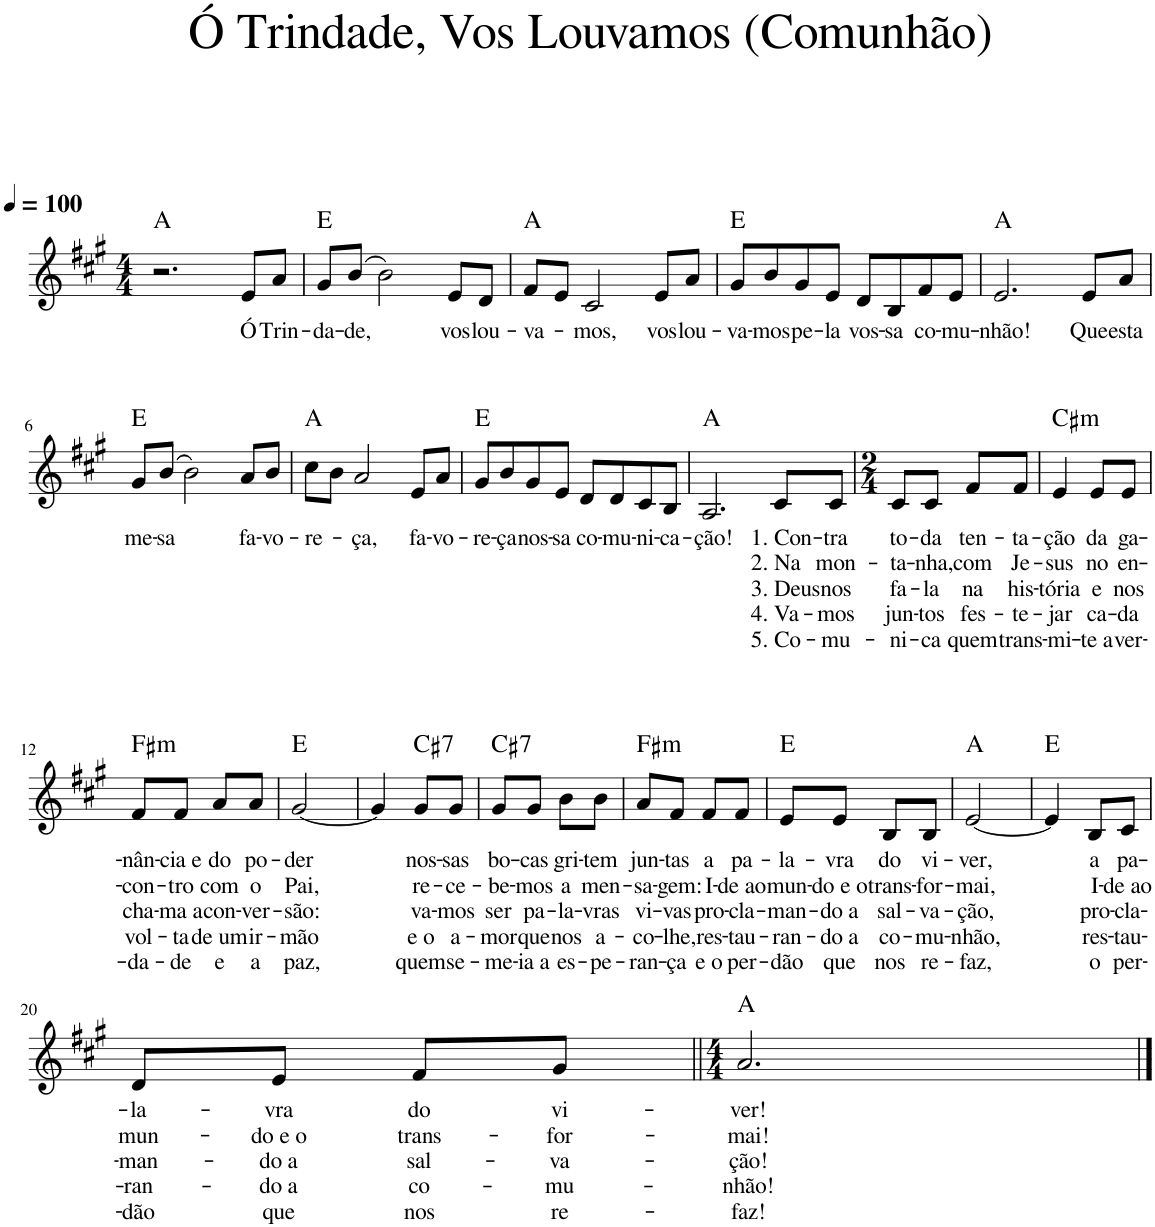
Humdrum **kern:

**kern	**text	**text	**text	**text	**text	**harte
*part1	*part1	*part1	*part1	*part1	*part1	*part1
*staff1	*staff1	*staff1	*staff1	*staff1	*staff1	*
*I"Voz	*	*	*	*	*	*
*I'Vo.	*	*	*	*	*	*
*clefG2	*	*	*	*	*	*
*k[f#c#g#]	*	*	*	*	*	*
*M4/4	*	*	*	*	*	*
*MM100	*	*	*	*	*	*
=1	=1	=1	=1	=1	=1	=1
2.r	.	.	.	.	.	A:maj
!	!LO:LY:b	!	!	!	!	!
8e/L	Ó	.	.	.	.	.
!	!LO:LY:b	!	!	!	!	!
8a/J	Trin-	.	.	.	.	.
=2	=2	=2	=2	=2	=2	=2
!	!LO:LY:b	!	!	!	!	!
8g#/L	-da-	.	.	.	.	E:maj
!	!LO:LY:b	!	!	!	!	!
(8b/J	-de,	.	.	.	.	.
2b\)	.	.	.	.	.	.
!	!LO:LY:b	!	!	!	!	!
8e/L	vos	.	.	.	.	.
!	!LO:LY:b	!	!	!	!	!
8d/J	lou-	.	.	.	.	.
=3	=3	=3	=3	=3	=3	=3
!	!LO:LY:b	!	!	!	!	!
8f#/L	-va-	.	.	.	.	A:maj
8e/J	.	.	.	.	.	.
!	!LO:LY:b	!	!	!	!	!
2c#/	-mos,	.	.	.	.	.
!	!LO:LY:b	!	!	!	!	!
8e/L	vos	.	.	.	.	.
!	!LO:LY:b	!	!	!	!	!
8a/J	lou-	.	.	.	.	.
=4	=4	=4	=4	=4	=4	=4
!	!LO:LY:b	!	!	!	!	!
8g#/L	-va-	.	.	.	.	E:maj
!	!LO:LY:b	!	!	!	!	!
8b/	mos	.	.	.	.	.
!	!LO:LY:b	!	!	!	!	!
8g#/	pe-	.	.	.	.	.
!	!LO:LY:b	!	!	!	!	!
8e/J	-la	.	.	.	.	.
!	!LO:LY:b	!	!	!	!	!
8d/L	vos-	.	.	.	.	.
!	!LO:LY:b	!	!	!	!	!
8B/	-sa	.	.	.	.	.
!	!LO:LY:b	!	!	!	!	!
8f#/	co-	.	.	.	.	.
!	!LO:LY:b	!	!	!	!	!
8e/J	-mu-	.	.	.	.	.
=5	=5	=5	=5	=5	=5	=5
!	!LO:LY:b	!	!	!	!	!
2.e/	-nhão!	.	.	.	.	A:maj
!	!LO:LY:b	!	!	!	!	!
8e/L	Que	.	.	.	.	.
!	!LO:LY:b	!	!	!	!	!
8a/J	esta	.	.	.	.	.
!!LO:LB:g=z
=6	=6	=6	=6	=6	=6	=6
!	!LO:LY:b	!	!	!	!	!
8g#/L	me-	.	.	.	.	E:maj
!	!LO:LY:b	!	!	!	!	!
(8b/J	-sa	.	.	.	.	.
2b\)	.	.	.	.	.	.
!	!LO:LY:b	!	!	!	!	!
8a/L	fa-	.	.	.	.	.
!	!LO:LY:b	!	!	!	!	!
8b/J	-vo-	.	.	.	.	.
=7	=7	=7	=7	=7	=7	=7
!	!LO:LY:b	!	!	!	!	!
8cc#\L	-re-	.	.	.	.	A:maj
8b\J	.	.	.	.	.	.
!	!LO:LY:b	!	!	!	!	!
2a/	-ça,	.	.	.	.	.
!	!LO:LY:b	!	!	!	!	!
8e/L	fa-	.	.	.	.	.
!	!LO:LY:b	!	!	!	!	!
8a/J	-vo-	.	.	.	.	.
=8	=8	=8	=8	=8	=8	=8
!	!LO:LY:b	!	!	!	!	!
8g#/L	-re-	.	.	.	.	E:maj
!	!LO:LY:b	!	!	!	!	!
8b/	-ça	.	.	.	.	.
!	!LO:LY:b	!	!	!	!	!
8g#/	nos-	.	.	.	.	.
!	!LO:LY:b	!	!	!	!	!
8e/J	-sa	.	.	.	.	.
!	!LO:LY:b	!	!	!	!	!
8d/L	co-	.	.	.	.	.
!	!LO:LY:b	!	!	!	!	!
8d/	-mu-	.	.	.	.	.
!	!LO:LY:b	!	!	!	!	!
8c#/	-ni-	.	.	.	.	.
!	!LO:LY:b	!	!	!	!	!
8B/J	-ca-	.	.	.	.	.
=9	=9	=9	=9	=9	=9	=9
!	!LO:LY:b	!	!	!	!	!
2.A/	-ção!	.	.	.	.	A:maj
!	!LO:LY:b	!LO:LY:b	!LO:LY:b	!LO:LY:b	!LO:LY:b	!
8c#/L	1. Con-	2. Na	3. Deus	4. Va-	5. Co-	.
!	!LO:LY:b	!LO:LY:b	!LO:LY:b	!LO:LY:b	!LO:LY:b	!
8c#/J	-tra	mon-	nos	-mos	-mu-	.
=10	=10	=10	=10	=10	=10	=10
*M2/4	*	*	*	*	*	*
!	!LO:LY:b	!LO:LY:b	!LO:LY:b	!LO:LY:b	!LO:LY:b	!
8c#/L	to-	-ta-	fa-	jun-	-ni-	.
!	!LO:LY:b	!LO:LY:b	!LO:LY:b	!LO:LY:b	!LO:LY:b	!
8c#/J	-da	-nha,	-la	-tos	-ca	.
!	!LO:LY:b	!LO:LY:b	!LO:LY:b	!LO:LY:b	!LO:LY:b	!
8f#/L	ten-	com	na	fes-	quem	.
!	!LO:LY:b	!LO:LY:b	!LO:LY:b	!LO:LY:b	!LO:LY:b	!
8f#/J	-ta-	Je-	his-	-te-	trans-	.
=11	=11	=11	=11	=11	=11	=11
!	!LO:LY:b	!LO:LY:b	!LO:LY:b	!LO:LY:b	!LO:LY:b	!LO:H:kt=m
4e/	-ção	-sus	-tória	-jar	-mi-	C#:min
!	!LO:LY:b	!LO:LY:b	!LO:LY:b	!LO:LY:b	!LO:LY:b	!
8e/L	da	no	e	ca-	-te a	.
!	!LO:LY:b	!LO:LY:b	!LO:LY:b	!LO:LY:b	!LO:LY:b	!
8e/J	ga-	en-	nos	-da	ver-	.
!!LO:LB:g=z
=12	=12	=12	=12	=12	=12	=12
!	!LO:LY:b	!LO:LY:b	!LO:LY:b	!LO:LY:b	!LO:LY:b	!LO:H:kt=m
8f#/L	-nân-	-con-	cha-	vol-	-da-	F#:min
!	!LO:LY:b	!LO:LY:b	!LO:LY:b	!LO:LY:b	!LO:LY:b	!
8f#/J	-cia e	-tro	-ma a	-ta	-de	.
!	!LO:LY:b	!LO:LY:b	!LO:LY:b	!LO:LY:b	!LO:LY:b	!
8a/L	do	com	con-	de um	e	.
!	!LO:LY:b	!LO:LY:b	!LO:LY:b	!LO:LY:b	!LO:LY:b	!
8a/J	po-	o	-ver-	ir-	a	.
=13	=13	=13	=13	=13	=13	=13
!	!LO:LY:b	!LO:LY:b	!LO:LY:b	!LO:LY:b	!LO:LY:b	!
[2g#/	-der	Pai,	-são:	-mão	paz,	E:maj
=14	=14	=14	=14	=14	=14	=14
4g#/]	.	.	.	.	.	.
!	!LO:LY:b	!LO:LY:b	!LO:LY:b	!LO:LY:b	!LO:LY:b	!LO:H:kt=7
8g#/L	nos-	re-	va-	e o	quem	C#:7
!	!LO:LY:b	!LO:LY:b	!LO:LY:b	!LO:LY:b	!LO:LY:b	!
8g#/J	-sas	-ce-	-mos	a-	se-	.
=15	=15	=15	=15	=15	=15	=15
!	!LO:LY:b	!LO:LY:b	!LO:LY:b	!LO:LY:b	!LO:LY:b	!LO:H:kt=7
8g#/L	bo-	-be-	ser	-mor	-me-	C#:7
!	!LO:LY:b	!LO:LY:b	!LO:LY:b	!LO:LY:b	!LO:LY:b	!
8g#/J	-cas	-mos	pa-	que	-ia a	.
!	!LO:LY:b	!LO:LY:b	!LO:LY:b	!LO:LY:b	!LO:LY:b	!
8b\L	gri-	a	-la-	nos	es-	.
!	!LO:LY:b	!LO:LY:b	!LO:LY:b	!LO:LY:b	!LO:LY:b	!
8b\J	-tem	men-	-vras	a-	-pe-	.
=16	=16	=16	=16	=16	=16	=16
!	!LO:LY:b	!LO:LY:b	!LO:LY:b	!LO:LY:b	!LO:LY:b	!LO:H:kt=m
8a/L	jun-	-sa-	vi-	-co-	-ran-	F#:min
!	!LO:LY:b	!LO:LY:b	!LO:LY:b	!LO:LY:b	!LO:LY:b	!
8f#/J	-tas	-gem:	-vas	-lhe,	-ça	.
!	!LO:LY:b	!LO:LY:b	!LO:LY:b	!LO:LY:b	!LO:LY:b	!
8f#/L	a	I-	pro-	res-	e o	.
!	!LO:LY:b	!LO:LY:b	!LO:LY:b	!LO:LY:b	!LO:LY:b	!
8f#/J	pa-	-de ao	-cla-	-tau-	per-	.
=17	=17	=17	=17	=17	=17	=17
!	!LO:LY:b	!LO:LY:b	!LO:LY:b	!LO:LY:b	!LO:LY:b	!
8e/L	-la-	mun-	-man-	-ran-	-dão	E:maj
!	!LO:LY:b	!LO:LY:b	!LO:LY:b	!LO:LY:b	!LO:LY:b	!
8e/J	-vra	-do e o	-do a	-do a	que	.
!	!LO:LY:b	!LO:LY:b	!LO:LY:b	!LO:LY:b	!LO:LY:b	!
8B/L	do	trans-	sal-	co-	nos	.
!	!LO:LY:b	!LO:LY:b	!LO:LY:b	!LO:LY:b	!LO:LY:b	!
8B/J	vi-	-for-	-va-	-mu-	re-	.
=18	=18	=18	=18	=18	=18	=18
!	!LO:LY:b	!LO:LY:b	!LO:LY:b	!LO:LY:b	!LO:LY:b	!
[2e/	-ver,	-mai,	-ção,	-nhão,	-faz,	A:maj
=19	=19	=19	=19	=19	=19	=19
4e/]	.	.	.	.	.	E:maj
!	!LO:LY:b	!LO:LY:b	!LO:LY:b	!LO:LY:b	!LO:LY:b	!
8B/L	a	I-	pro-	res-	o	.
!	!LO:LY:b	!LO:LY:b	!LO:LY:b	!LO:LY:b	!LO:LY:b	!
8c#/J	pa-	-de ao	-cla-	-tau-	per-	.
!!LO:LB:g=z
=20	=20	=20	=20	=20	=20	=20
!	!LO:LY:b	!LO:LY:b	!LO:LY:b	!LO:LY:b	!LO:LY:b	!
8d/L	-la-	mun-	-man-	-ran-	-dão	.
!	!LO:LY:b	!LO:LY:b	!LO:LY:b	!LO:LY:b	!LO:LY:b	!
8e/J	-vra	-do e o	-do a	-do a	que	.
!	!LO:LY:b	!LO:LY:b	!LO:LY:b	!LO:LY:b	!LO:LY:b	!
8f#/L	do	trans-	sal-	co-	nos	.
!	!LO:LY:b	!LO:LY:b	!LO:LY:b	!LO:LY:b	!LO:LY:b	!
8g#/J	vi-	-for-	-va-	-mu-	re-	.
=21||	=21||	=21||	=21||	=21||	=21||	=21||
*M4/4	*	*	*	*	*	*
!	!LO:LY:b	!LO:LY:b	!LO:LY:b	!LO:LY:b	!LO:LY:b	!
2.a/	-ver!	-mai!	-ção!	-nhão!	-faz!	A:maj
==	==	==	==	==	==	==
*-	*-	*-	*-	*-	*-	*-
